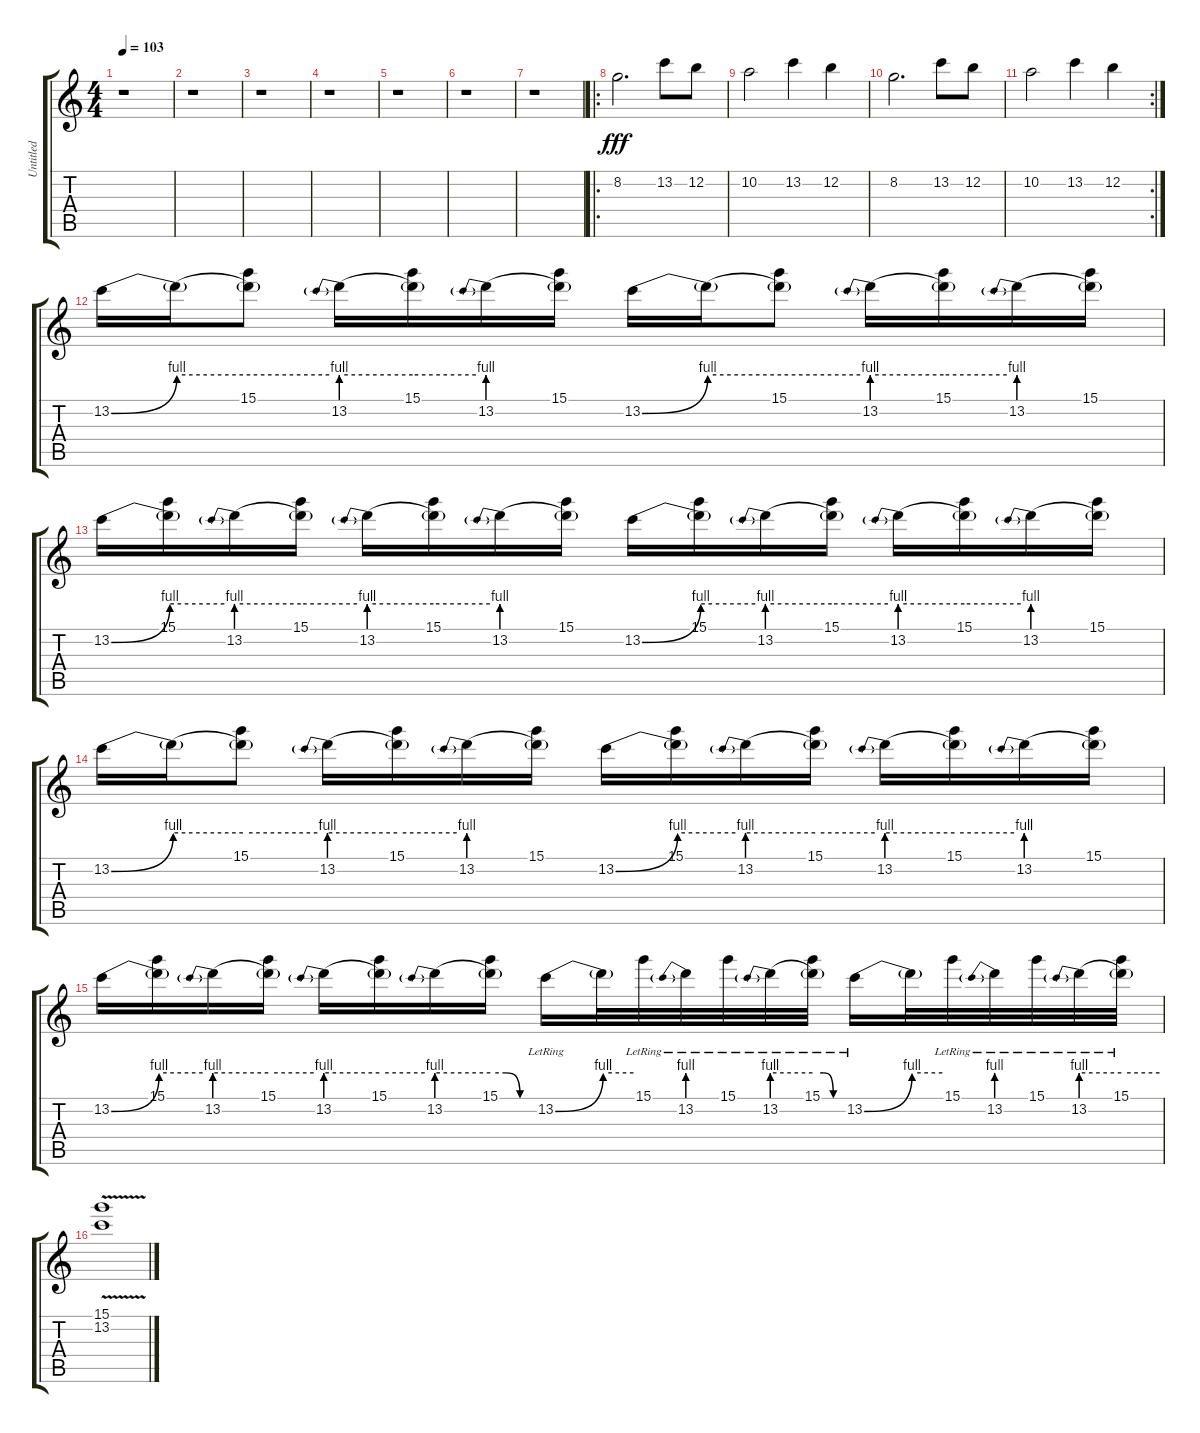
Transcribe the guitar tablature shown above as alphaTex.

\track ("Untitled" "Untitled") {instrument overdrivenguitar}
\staff {score tabs}
\tuning (E4 B3 G3 D3 A2 E2) {hide}
\ts (4 4)
\tempo 103
\clef g2
\ks c
r.1{dy mf} |
r.1 |
r.1 |
r.1 |
r.1 |
r.1 |
r.1 |
\ro
8.2.2{d dy fff} 13.2.8 12.2.8 |
10.2.2 13.2.4 12.2.4 |
8.2.2{d} 13.2.8 12.2.8 |
\rc 2
10.2.2 13.2.4 12.2.4 |
13.2{be (bend 0 0 60 4)}.16 13.2{be (hold 0 4 60 4) t}.16 (15.1 13.2{be (hold 0 4 60 4) t}).8 13.2{be (prebend 0 4 60 4)}.16 (15.1 13.2{be (hold 0 4 60 4) t}).16 13.2{be (prebend 0 4 60 4)}.16 (15.1 13.2{t}).16 13.2{be (bend 0 0 60 4)}.16 13.2{be (hold 0 4 60 4) t}.16 (15.1 13.2{be (hold 0 4 60 4) t}).8 13.2{be (prebend 0 4 60 4)}.16 (15.1 13.2{be (hold 0 4 60 4) t}).16 13.2{be (prebend 0 4 60 4)}.16 (15.1 13.2{t}).16 |
13.2{be (bend 0 0 60 4)}.16 (15.1 13.2{be (hold 0 4 60 4) t}).16 13.2{be (prebend 0 4 60 4)}.16 (15.1 13.2{be (hold 0 4 60 4) t}).16 13.2{be (prebend 0 4 60 4)}.16 (15.1 13.2{be (hold 0 4 60 4) t}).16 13.2{be (prebend 0 4 60 4)}.16 (15.1 13.2{t}).16 13.2{be (bend 0 0 60 4)}.16 (15.1 13.2{be (hold 0 4 60 4) t}).16 13.2{be (prebend 0 4 60 4)}.16 (15.1 13.2{be (hold 0 4 60 4) t}).16 13.2{be (prebend 0 4 60 4)}.16 (15.1 13.2{be (hold 0 4 60 4) t}).16 13.2{be (prebend 0 4 60 4)}.16 (15.1 13.2{t}).16 |
13.2{be (bend 0 0 60 4)}.16 13.2{be (hold 0 4 60 4) t}.16 (15.1 13.2{be (hold 0 4 60 4) t}).8 13.2{be (prebend 0 4 60 4)}.16 (15.1 13.2{be (hold 0 4 60 4) t}).16 13.2{be (prebend 0 4 60 4)}.16 (15.1 13.2{t}).16 13.2{be (bend 0 0 60 4)}.16 (15.1 13.2{be (hold 0 4 60 4) t}).16 13.2{be (prebend 0 4 60 4)}.16 (15.1 13.2{be (hold 0 4 60 4) t}).16 13.2{be (prebend 0 4 60 4)}.16 (15.1 13.2{be (hold 0 4 60 4) t}).16 13.2{be (prebend 0 4 60 4)}.16 (15.1 13.2{t}).16 |
13.2{be (bend 0 0 60 4)}.16 (15.1 13.2{be (hold 0 4 60 4) t}).16 13.2{be (prebend 0 4 60 4)}.16 (15.1 13.2{be (hold 0 4 60 4) t}).16 13.2{be (prebend 0 4 60 4)}.16 (15.1 13.2{be (hold 0 4 60 4) t}).16 13.2{be (prebend 0 4 60 4)}.16 (15.1 13.2{be (custom 0 4 20 4 40 0 60 0) t}).16 13.2{be (bend 0 0 60 4) lr}.16 13.2{be (hold 0 4 60 4) t}.32 15.1{lr}.32 13.2{be (prebend 0 4 60 4) lr}.32 15.1{lr}.32 13.2{be (prebend 0 4 60 4) lr}.32 (15.1{lr} 13.2{be (custom 0 4 20 4 40 0 60 0) t}).32 13.2{be (bend 0 0 60 4) lr}.16 13.2{be (hold 0 4 60 4) t}.32 15.1{lr}.32 13.2{be (prebend 0 4 60 4) lr}.32 15.1{lr}.32 13.2{be (prebend 0 4 60 4) lr}.32 (15.1{lr} 13.2{be (hold 0 4 60 4) t}).32 |
(15.1{v} 13.2{v}).1
